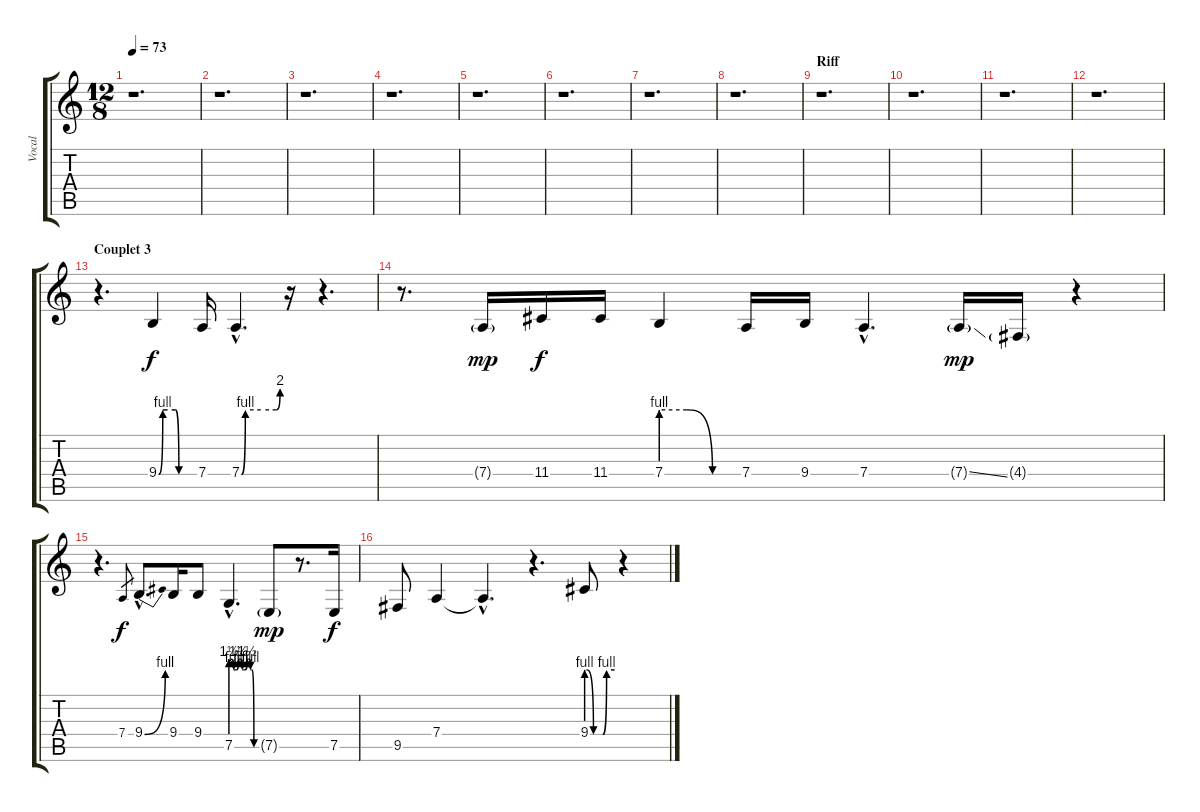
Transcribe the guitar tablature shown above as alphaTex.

\track ("Vocal" "Vocal") {instrument lead2sawtooth}
\staff {score tabs}
\tuning (E4 B3 G3 D3 A2 E2) {hide}
\ts (12 8)
\tempo 73
\clef g2
\ks c
r.1{d dy mp} |
r.1{d} |
r.1{d} |
r.1{d} |
r.1{d} |
r.1{d} |
r.1{d} |
r.1{d} |
\section ("" "Riff")
r.1{d} |
r.1{d} |
r.1{d} |
r.1{d} |
\section ("" "Couplet 3")
r.4{d} 9.4{be (custom 0 0 7 4 15 4 28 4 34 0 49 0 60 0)}.4{dy f} 7.4.16 7.4{be (custom 0 0 6 4 30 4 54 4 60 8) hac}.4{d} r.16 r.4{d} |
r.8{d} 7.4{g}.16{dy mp} 11.4.16{dy f} 11.4.16 7.4{be (custom 0 4 20 4 40 0 60 0)}.4 7.4.16 9.4.16 7.4{hac}.4{d} 7.4{ss g}.16{dy mp} 4.4{g}.16 r.4 |
r.4{d} 7.4.8{gr dy f} 9.4{be (bend 0 0 60 4) hac}.8{d} 9.4.16 9.4.8 7.5{be (custom 0 6 7 4 10 4 13 4 18 6 20 6 22 6 27 4 30 4 33 4 38 6 40 6 42 6 46 4 49 4 54 0 60 0) hac}.4{d} 7.5{g}.8{dy mp} r.8{d} 7.5.16{dy f} |
9.5.8 7.4.4 7.4{hac t}.4{d} r.4{d} 9.4{be (custom 0 4 15 0 35 0 43 4 60 4)}.8 r.4
